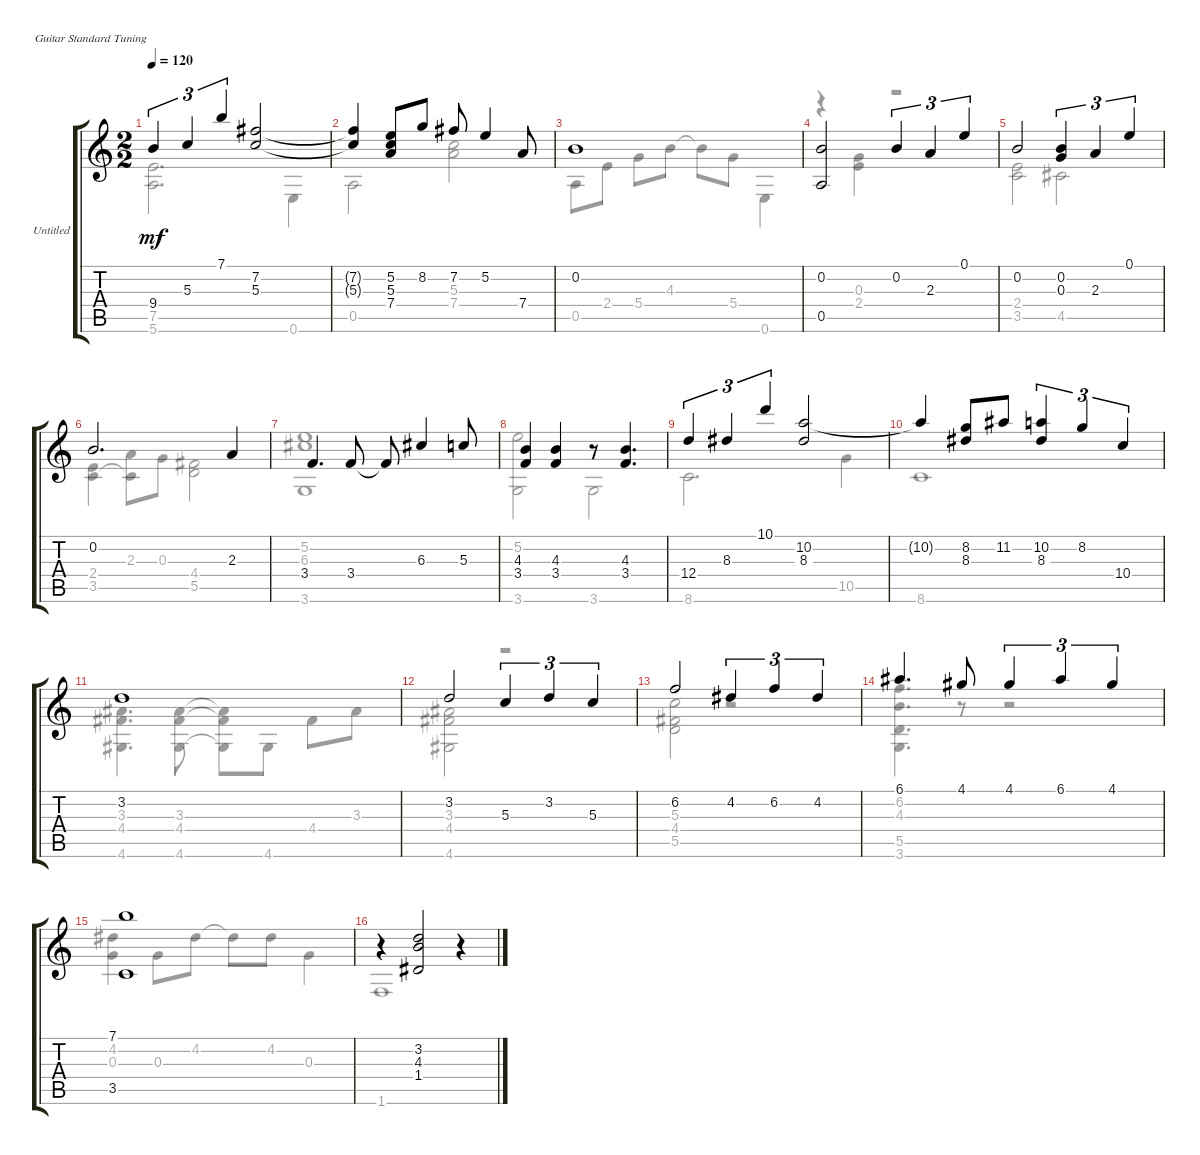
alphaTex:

\bracketExtendMode groupsimilarinstruments
\firstSystemTrackNameOrientation horizontal
\otherSystemsTrackNameOrientation horizontal
\track ("Untitled" "Untitled") {instrument acousticguitarnylon}
\staff {score tabs}
\tuning (E4 B3 G3 D3 A2 E2)
\voice
\ts (2 2)
\tempo 120
\clef g2
\ks aminor
9.4.4{tu (3 2) dy mf} 5.3.4{tu (3 2)} 7.1.4{tu (3 2)} (7.2 5.3).2 |
(7.2{t} 5.3{t}).4 (5.2 5.3 7.4).8 8.2.8 7.2.8 5.2.4 7.4.8 |
0.2.1 |
(0.2 0.5).2 0.2.4{tu (3 2)} 2.3.4{tu (3 2)} 0.1.4{tu (3 2)} |
0.2.2 (0.2 0.3).4{tu (3 2)} 2.3.4{tu (3 2)} 0.1.4{tu (3 2)} |
0.2.2{d} 2.3.4 |
3.4.4{d} 3.4.8 3.4{t}.8 6.3.4 5.3.8 |
(4.3 3.4).4 (4.3 3.4).4 r.8 (4.3 3.4).4{d} |
12.4.4{tu (3 2)} 8.3.4{tu (3 2)} 10.1.4{tu (3 2)} (10.2 8.3).2 |
10.2{t}.4 (8.2 8.3).8 11.2.8 (10.2 8.3).4{tu (3 2)} 8.2.4{tu (3 2)} 10.4.4{tu (3 2)} |
3.2.1 |
3.2.2 5.3.4{tu (3 2)} 3.2.4{tu (3 2)} 5.3.4{tu (3 2)} |
6.2.2 4.2.4{tu (3 2)} 6.2.4{tu (3 2)} 4.2.4{tu (3 2)} |
6.1.4{d} 4.1.8 4.1.4{tu (3 2)} 6.1.4{tu (3 2)} 4.1.4{tu (3 2)} |
(7.1 3.5).1 |
r.4 (3.2 4.3 1.4).2 r.4
\voice
\clef g2
\ottava regular
\simile none
\ks aminor
(7.5 5.6).2{d dy mf} 0.6.4 |
0.5.2 (5.3 7.4).2 |
0.5.8 2.4.8 5.4.8 4.3.8 4.3{t}.8 5.4.8 0.6.4 |
r.4 (0.3 2.4).4 r.2 |
(2.4 3.5).2 4.5.2 |
(2.4 3.5).4 (2.3 3.5{t}).8 0.3.8 (4.4 5.5).2 |
(5.2 6.3 3.6).1 |
(5.2 3.6).2 3.6.2 |
8.6.2{d} 10.5.4 |
8.6.1 |
(3.3 4.4 4.6).4{d} (3.3 4.4 4.6).8 (3.3{t} 4.4{t} 4.6{t}).8 4.6.8 4.4.8 3.3.8 |
(3.3 4.4 4.6).2 r.2 |
(5.3 4.4 5.5).2 r.2 |
(6.2 4.3 5.5 3.6).4{d} r.8 r.2 |
(4.2 0.3).4 0.3.8 4.2.8 4.2{t}.8 4.2.8 0.3.4 |
1.6.1
